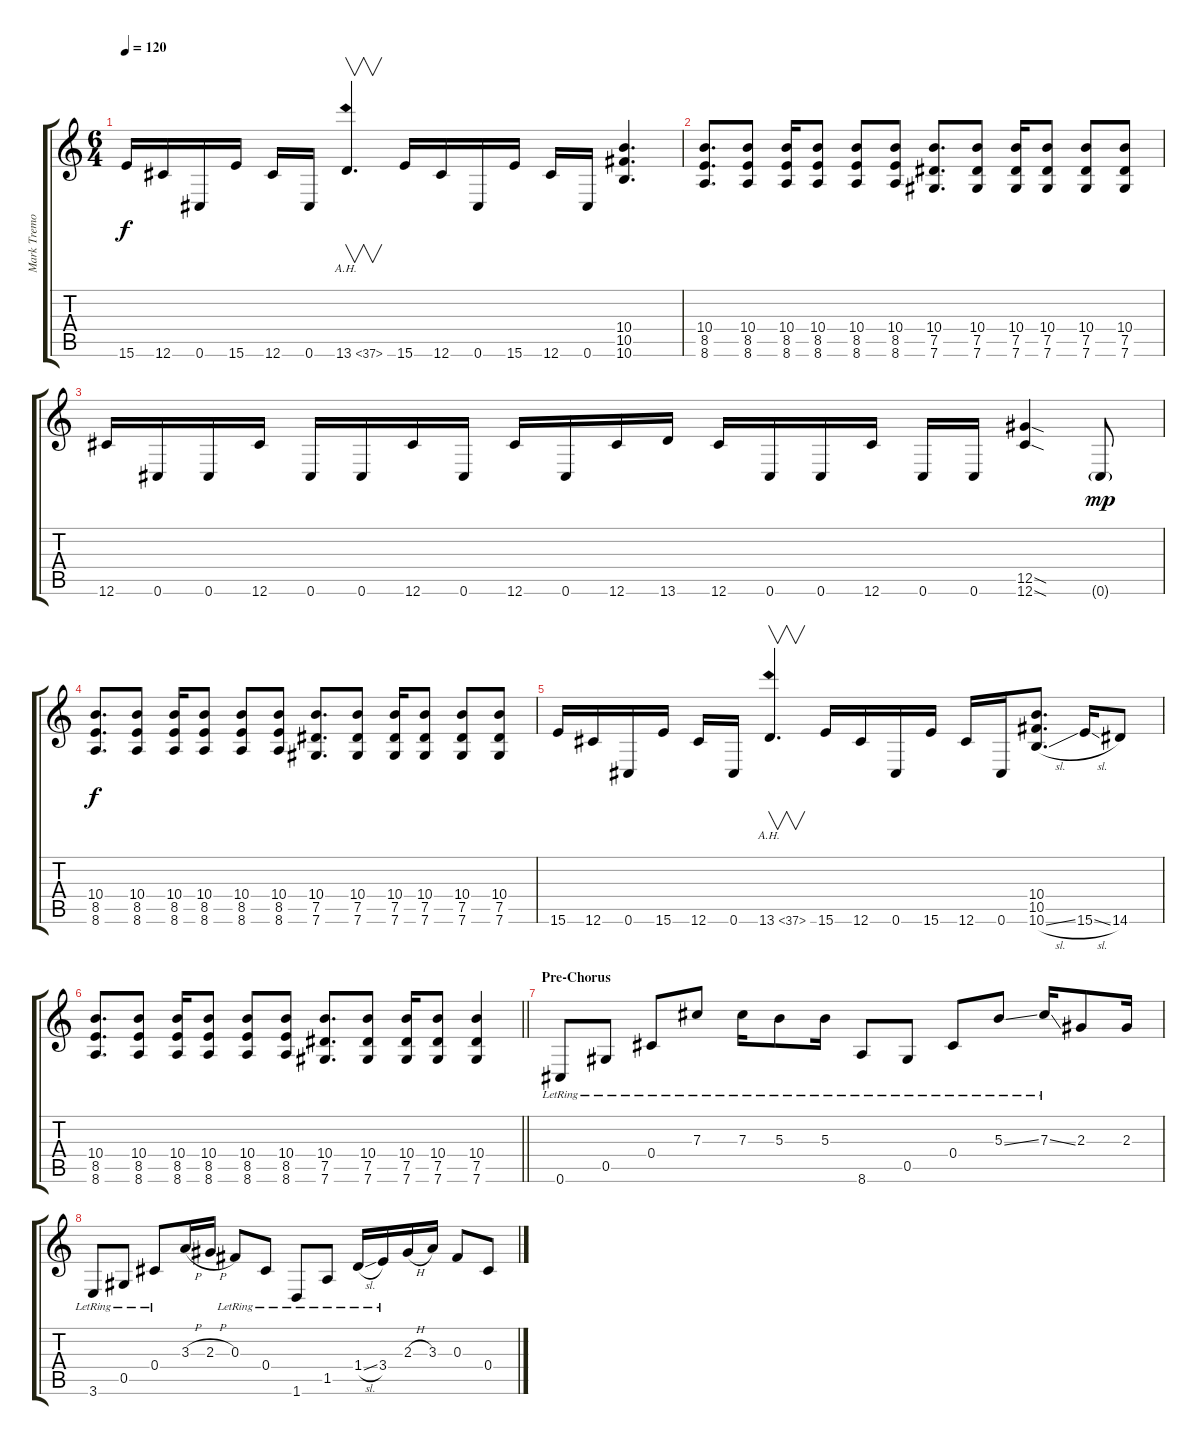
\track ("Mark Tremonti" "Mark Tremo") {instrument distortionguitar}
\staff {score tabs}
\tuning (Eb4 Bb3 Gb3 Db3 Ab2 Db2) {hide}
\ts (6 4)
\tempo 120
\clef g2
\ks c
15.6.16{dy f} 12.6.16 0.6.16 15.6.16 12.6.16 0.6.16 13.6{ah 24}.4{v d} 15.6.16 12.6.16 0.6.16 15.6.16 12.6.16 0.6.16 (10.4 10.5 10.6).4{d} |
(10.4 8.5 8.6).8{d} (10.4 8.5 8.6).8 (10.4 8.5 8.6).16 (10.4 8.5 8.6).8 (10.4 8.5 8.6).8 (10.4 8.5 8.6).8 (10.4 7.5 7.6).8{d} (10.4 7.5 7.6).8 (10.4 7.5 7.6).16 (10.4 7.5 7.6).8 (10.4 7.5 7.6).8 (10.4 7.5 7.6).8 |
12.6.16 0.6.16 0.6.16 12.6.16 0.6.16 0.6.16 12.6.16 0.6.16 12.6.16 0.6.16 12.6.16 13.6.16 12.6.16 0.6.16 0.6.16 12.6.16 0.6.16 0.6.16 (12.5{sod} 12.6{sod}).4 0.6{g}.8{dy mp} |
(10.4 8.5 8.6).8{d dy f} (10.4 8.5 8.6).8 (10.4 8.5 8.6).16 (10.4 8.5 8.6).8 (10.4 8.5 8.6).8 (10.4 8.5 8.6).8 (10.4 7.5 7.6).8{d} (10.4 7.5 7.6).8 (10.4 7.5 7.6).16 (10.4 7.5 7.6).8 (10.4 7.5 7.6).8 (10.4 7.5 7.6).8 |
15.6.16 12.6.16 0.6.16 15.6.16 12.6.16 0.6.16 13.6{ah 24}.4{v d} 15.6.16 12.6.16 0.6.16 15.6.16 12.6.16 0.6.16 (10.4 10.5 10.6{sl}).8{d} 15.6{sl}.16 14.6.8 |
\barLineRight lightlight
(10.4 8.5 8.6).8{d} (10.4 8.5 8.6).8 (10.4 8.5 8.6).16 (10.4 8.5 8.6).8 (10.4 8.5 8.6).8 (10.4 8.5 8.6).8 (10.4 7.5 7.6).8{d} (10.4 7.5 7.6).8 (10.4 7.5 7.6).16 (10.4 7.5 7.6).8 (10.4 7.5 7.6).4 |
\section ("" "Pre-Chorus")
0.6{lr}.8{instrument electricguitarclean} 0.5{lr}.8 0.4{lr}.8 7.3{lr}.8 7.3{lr}.16 5.3{lr}.8 5.3{lr}.16 8.6{lr}.8 0.5{lr}.8 0.4{lr}.8 5.3{ss lr}.8 7.3{ss lr}.16 2.3.8 2.3.16 |
3.6{lr}.8 0.5{lr}.8 0.4{lr}.8 3.3{h}.16 2.3{h}.16 0.3{lr}.8 0.4{lr}.8 1.6{lr}.8 1.5{lr}.8 1.4{sl lr}.16 3.4{lr}.16 2.3{h}.16 3.3.16 0.3.8 0.4.8
